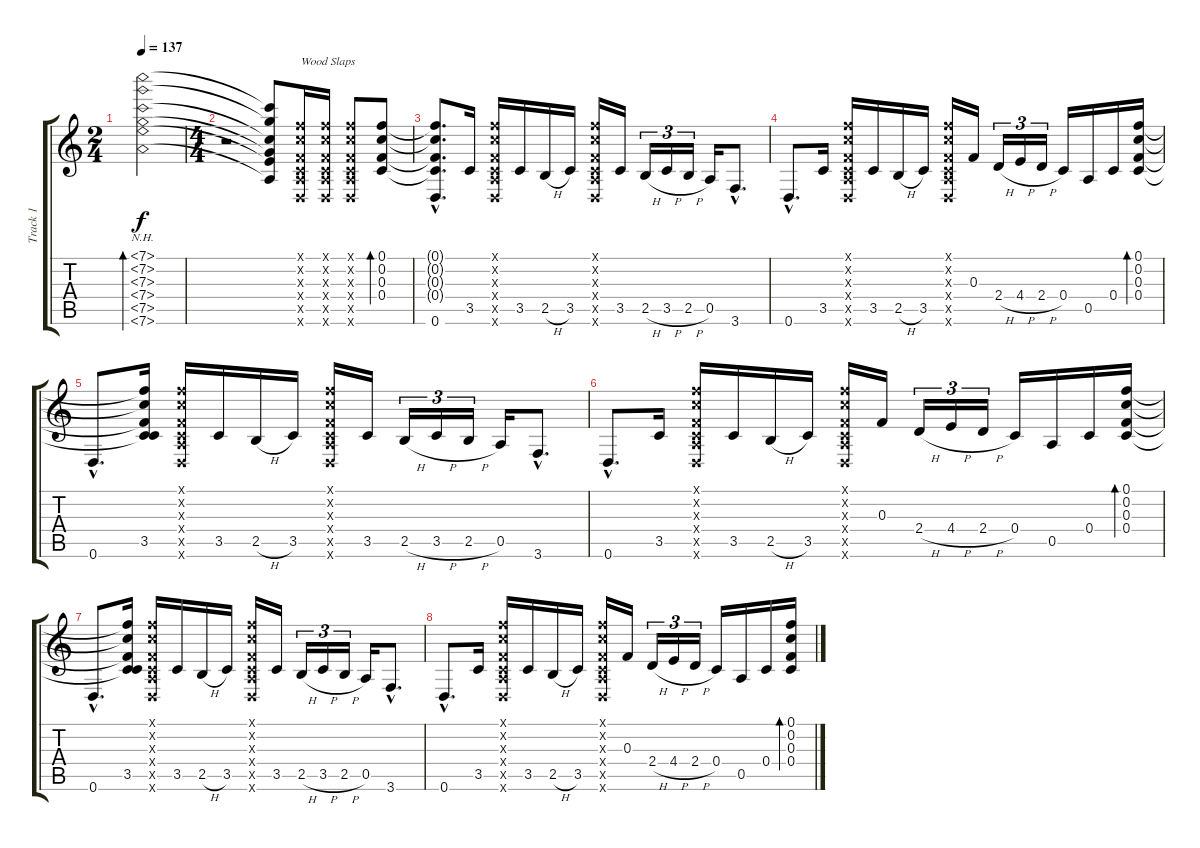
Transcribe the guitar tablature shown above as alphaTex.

\track ("Track 1" "Track 1") {instrument acousticguitarsteel}
\staff {score tabs}
\tuning (F4 C4 F3 C3 A2 D2) {hide}
\ts (2 4)
\tempo 137
\clef g2
\ks c
(7.1{nh} 7.2{nh} 7.3{nh} 7.4{nh} 7.5{nh} 7.6{nh}).2{bd 480 dy f instrument acousticguitarsteel} |
\ts (4 4)
r.2 (7.1{t} 7.2{t} 7.3{t} 7.4{t} 7.5{t} 7.6{t}).8 (0.1{x} 0.2{x} 0.3{x} 0.4{x} 0.5{x} 0.6{x}).16{txt "Wood Slaps"} (0.1{x} 0.2{x} 0.3{x} 0.4{x} 0.5{x} 0.6{x}).16 (0.1{x} 0.2{x} 0.3{x} 0.4{x} 0.5{x} 0.6{x}).8 (0.1 0.2 0.3 0.4).8{bd 30} |
(0.1{hac t} 0.2{hac t} 0.3{hac t} 0.4{hac t} 0.6{hac}).8{d} 3.5.16 (0.1{x} 0.2{x} 0.3{x} 0.4{x} 0.5{x} 0.6{x}).16 3.5.16 2.5{h}.16 3.5.16 (0.1{x} 0.2{x} 0.3{x} 0.4{x} 0.5{x} 0.6{x}).16 3.5.16 2.5{h}.16{tu (3 2)} 3.5{h}.16{tu (3 2)} 2.5{h}.16{tu (3 2)} 0.5.16 3.6{hac}.8{d} |
0.6{hac}.8{d} 3.5.16 (0.1{x} 0.2{x} 0.3{x} 0.4{x} 0.5{x} 0.6{x}).16 3.5.16 2.5{h}.16 3.5.16 (0.1{x} 0.2{x} 0.3{x} 0.4{x} 0.5{x} 0.6{x}).16 0.3.16 2.4{h}.16{tu (3 2)} 4.4{h}.16{tu (3 2)} 2.4{h}.16{tu (3 2)} 0.4.16 0.5.16 0.4.16 (0.1 0.2 0.3 0.4).16{bd 30} |
0.6{hac}.8{d} (0.1{t} 0.2{t} 0.3{t} 0.4{t} 3.5).16 (0.1{x} 0.2{x} 0.3{x} 0.4{x} 0.5{x} 0.6{x}).16 3.5.16 2.5{h}.16 3.5.16 (0.1{x} 0.2{x} 0.3{x} 0.4{x} 0.5{x} 0.6{x}).16 3.5.16 2.5{h}.16{tu (3 2)} 3.5{h}.16{tu (3 2)} 2.5{h}.16{tu (3 2)} 0.5.16 3.6{hac}.8{d} |
0.6{hac}.8{d} 3.5.16 (0.1{x} 0.2{x} 0.3{x} 0.4{x} 0.5{x} 0.6{x}).16 3.5.16 2.5{h}.16 3.5.16 (0.1{x} 0.2{x} 0.3{x} 0.4{x} 0.5{x} 0.6{x}).16 0.3.16 2.4{h}.16{tu (3 2)} 4.4{h}.16{tu (3 2)} 2.4{h}.16{tu (3 2)} 0.4.16 0.5.16 0.4.16 (0.1 0.2 0.3 0.4).16{bd 30} |
0.6{hac}.8{d} (0.1{t} 0.2{t} 0.3{t} 0.4{t} 3.5).16 (0.1{x} 0.2{x} 0.3{x} 0.4{x} 0.5{x} 0.6{x}).16 3.5.16 2.5{h}.16 3.5.16 (0.1{x} 0.2{x} 0.3{x} 0.4{x} 0.5{x} 0.6{x}).16 3.5.16 2.5{h}.16{tu (3 2)} 3.5{h}.16{tu (3 2)} 2.5{h}.16{tu (3 2)} 0.5.16 3.6{hac}.8{d} |
0.6{hac}.8{d} 3.5.16 (0.1{x} 0.2{x} 0.3{x} 0.4{x} 0.5{x} 0.6{x}).16 3.5.16 2.5{h}.16 3.5.16 (0.1{x} 0.2{x} 0.3{x} 0.4{x} 0.5{x} 0.6{x}).16 0.3.16 2.4{h}.16{tu (3 2)} 4.4{h}.16{tu (3 2)} 2.4{h}.16{tu (3 2)} 0.4.16 0.5.16 0.4.16 (0.1 0.2 0.3 0.4).16{bd 30}
